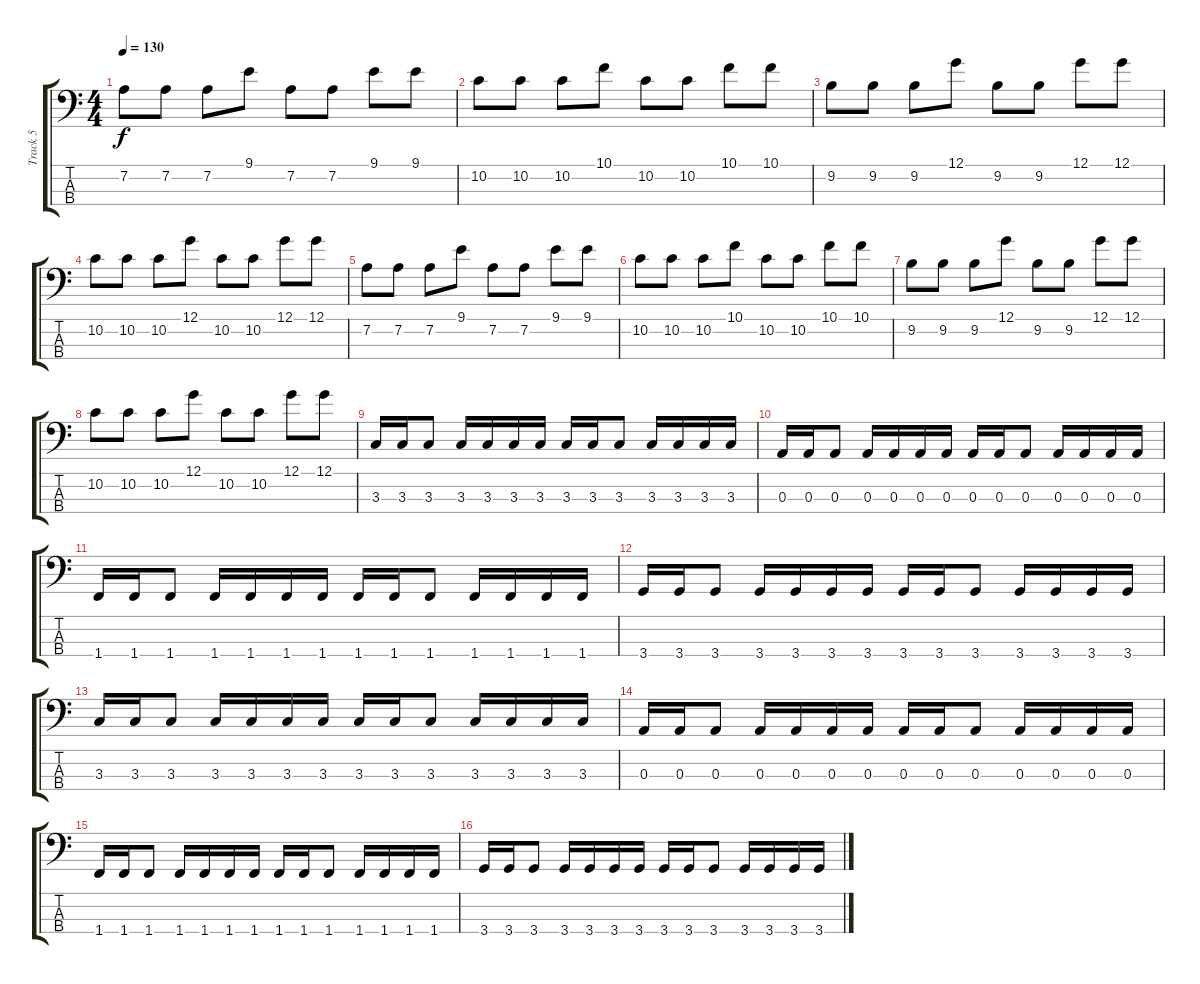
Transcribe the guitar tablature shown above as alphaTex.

\track ("Track 5" "Track 5") {instrument electricbasspick}
\staff {score tabs}
\tuning (G2 D2 A1 E1) {hide}
\ts (4 4)
\tempo 130
\clef f4
\ks c
7.2.8{dy f} 7.2.8 7.2.8 9.1.8 7.2.8 7.2.8 9.1.8 9.1.8 |
10.2.8 10.2.8 10.2.8 10.1.8 10.2.8 10.2.8 10.1.8 10.1.8 |
9.2.8 9.2.8 9.2.8 12.1.8 9.2.8 9.2.8 12.1.8 12.1.8 |
10.2.8 10.2.8 10.2.8 12.1.8 10.2.8 10.2.8 12.1.8 12.1.8 |
7.2.8 7.2.8 7.2.8 9.1.8 7.2.8 7.2.8 9.1.8 9.1.8 |
10.2.8 10.2.8 10.2.8 10.1.8 10.2.8 10.2.8 10.1.8 10.1.8 |
9.2.8 9.2.8 9.2.8 12.1.8 9.2.8 9.2.8 12.1.8 12.1.8 |
10.2.8 10.2.8 10.2.8 12.1.8 10.2.8 10.2.8 12.1.8 12.1.8 |
3.3.16 3.3.16 3.3.8 3.3.16 3.3.16 3.3.16 3.3.16 3.3.16 3.3.16 3.3.8 3.3.16 3.3.16 3.3.16 3.3.16 |
0.3.16 0.3.16 0.3.8 0.3.16 0.3.16 0.3.16 0.3.16 0.3.16 0.3.16 0.3.8 0.3.16 0.3.16 0.3.16 0.3.16 |
1.4.16 1.4.16 1.4.8 1.4.16 1.4.16 1.4.16 1.4.16 1.4.16 1.4.16 1.4.8 1.4.16 1.4.16 1.4.16 1.4.16 |
3.4.16 3.4.16 3.4.8 3.4.16 3.4.16 3.4.16 3.4.16 3.4.16 3.4.16 3.4.8 3.4.16 3.4.16 3.4.16 3.4.16 |
3.3.16 3.3.16 3.3.8 3.3.16 3.3.16 3.3.16 3.3.16 3.3.16 3.3.16 3.3.8 3.3.16 3.3.16 3.3.16 3.3.16 |
0.3.16 0.3.16 0.3.8 0.3.16 0.3.16 0.3.16 0.3.16 0.3.16 0.3.16 0.3.8 0.3.16 0.3.16 0.3.16 0.3.16 |
1.4.16 1.4.16 1.4.8 1.4.16 1.4.16 1.4.16 1.4.16 1.4.16 1.4.16 1.4.8 1.4.16 1.4.16 1.4.16 1.4.16 |
3.4.16 3.4.16 3.4.8 3.4.16 3.4.16 3.4.16 3.4.16 3.4.16 3.4.16 3.4.8 3.4.16 3.4.16 3.4.16 3.4.16
